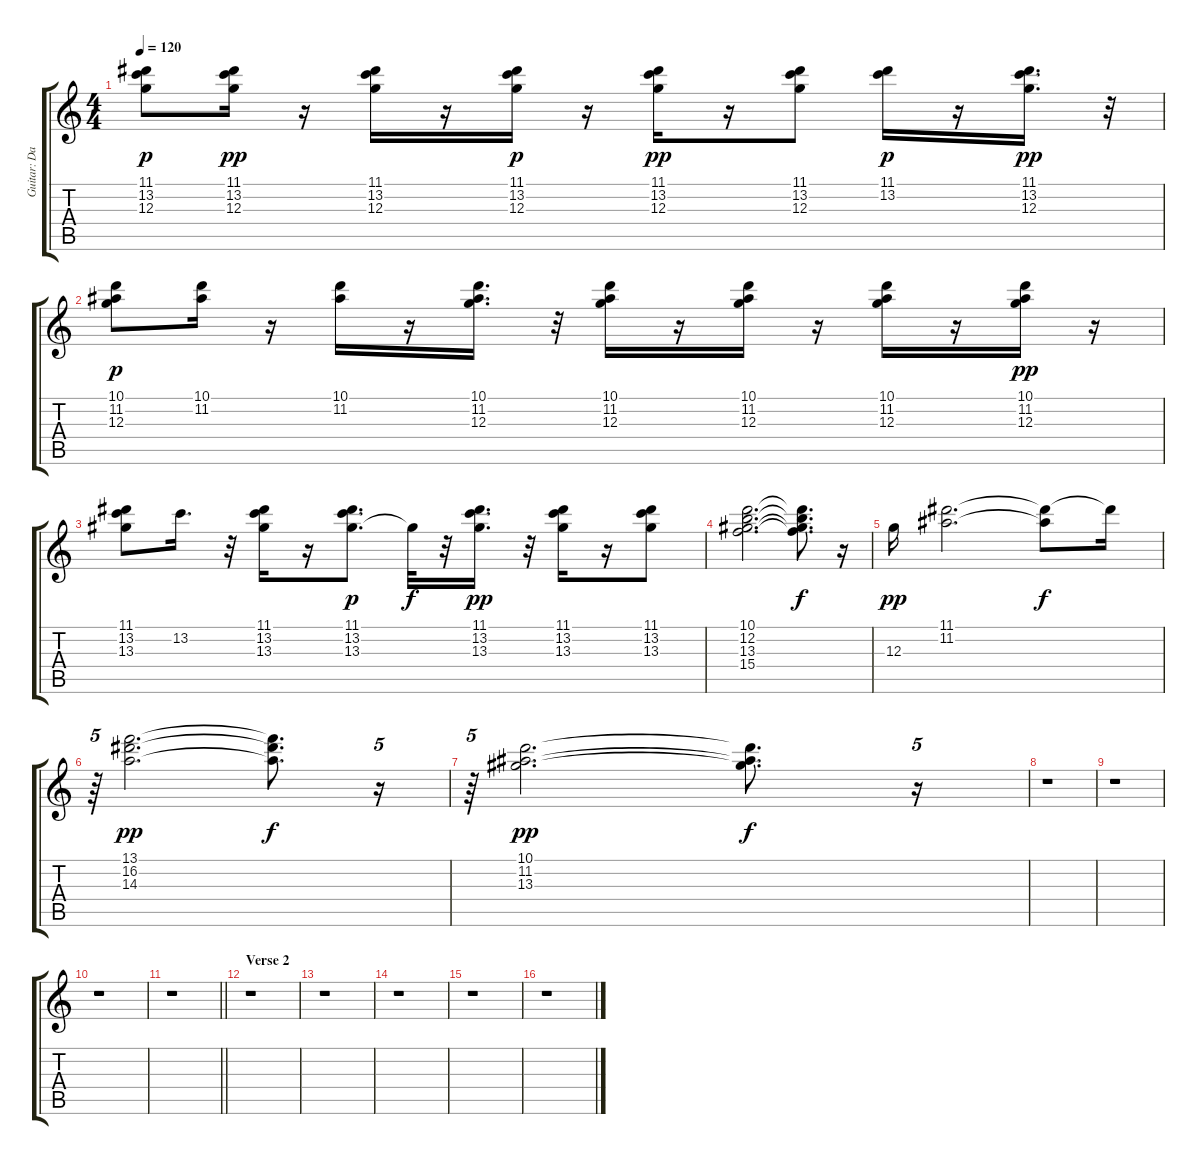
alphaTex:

\track ("Guitar: Dan Dugmore" "Guitar: Da") {instrument acousticguitarsteel}
\staff {score tabs}
\tuning (E4 B3 G3 D3 A2 E2) {hide}
\ts (4 4)
\tempo 120
\clef g2
\ks c
(11.1 13.2 12.3).8{dy p} (11.1 13.2 12.3).16{dy pp} r.16 (11.1 13.2 12.3).16 r.16 (11.1 13.2 12.3).16{dy p} r.16 (11.1 13.2 12.3).16{dy pp} r.16 (11.1 13.2 12.3).8 (11.1 13.2).16{dy p} r.16 (11.1 13.2 12.3).16{d dy pp} r.32 |
(10.1 11.2 12.3).8{dy p} (10.1 11.2).16 r.16 (10.1 11.2).16 r.16 (10.1 11.2 12.3).16{d} r.32 (10.1 11.2 12.3).16 r.16 (10.1 11.2 12.3).16 r.16 (10.1 11.2 12.3).16 r.16 (10.1 11.2 12.3).16{dy pp} r.16 |
(11.1 13.2 13.3).8 13.2.16{d} r.32 (11.1 13.2 13.3).16 r.16 (11.1 13.2 13.3).8{d dy p} 13.3{t}.32{dy f} r.32 (11.1 13.2 13.3).16{d dy pp} r.32 (11.1 13.2 13.3).16 r.16 (11.1 13.2 13.3).8 |
(10.1 12.2 13.3 15.4).2{d} (10.1{t} 12.2{t} 13.3{t} 15.4{t}).8{d dy f} r.16 |
12.3.16{dy pp} (11.1 11.2).2{d} (11.1{t} 11.2{t}).8{dy f} 11.1{t}.16 |
r.64{tu (5 4)} (13.1 16.2 14.3).2{d dy pp} (13.1{t} 16.2{t} 14.3{t}).8{d dy f} r.16{tu (5 4)} |
r.64{tu (5 4)} (10.1 11.2 13.3).2{d dy pp} (10.1{t} 11.2{t} 13.3{t}).8{d dy f} r.16{tu (5 4)} |
r.1 |
r.1 |
r.1 |
\barLineRight lightlight
r.1 |
\section ("" "Verse 2")
r.1 |
r.1 |
r.1 |
r.1 |
r.1
